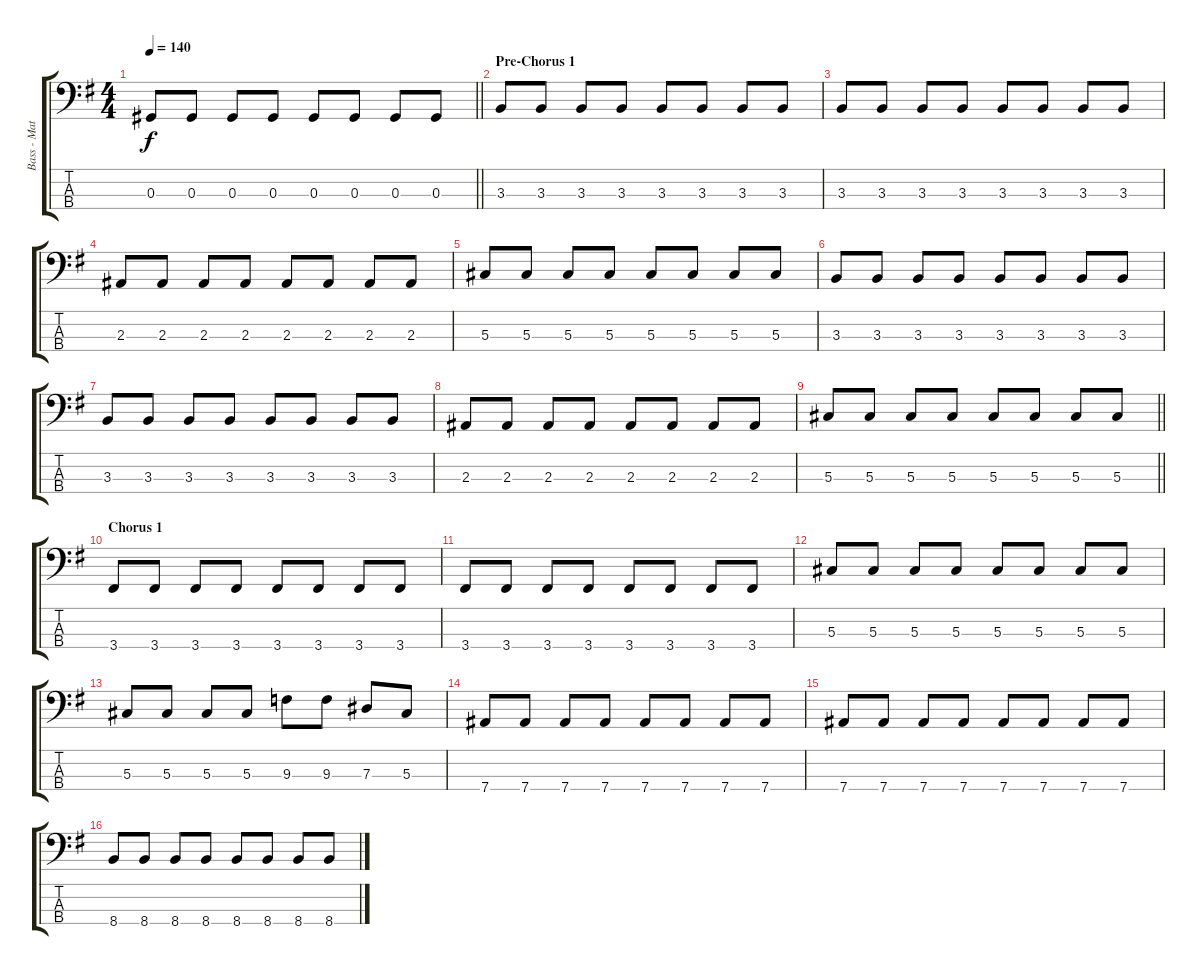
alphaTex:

\track ("Bass - Matt Rubano" "Bass - Mat") {instrument electricbassfinger}
\staff {score tabs}
\tuning (Gb2 Db2 Ab1 Eb1) {hide}
\ts (4 4)
\tempo 140
\clef f4
\barLineRight lightlight
\ks g
0.3.8{dy f volume 16} 0.3.8 0.3.8 0.3.8 0.3.8 0.3.8 0.3.8 0.3.8 |
\section ("" "Pre-Chorus 1")
3.3.8{volume 15} 3.3.8 3.3.8 3.3.8 3.3.8 3.3.8 3.3.8 3.3.8 |
3.3.8 3.3.8 3.3.8 3.3.8 3.3.8 3.3.8 3.3.8 3.3.8 |
2.3.8 2.3.8 2.3.8 2.3.8 2.3.8 2.3.8 2.3.8 2.3.8 |
5.3.8 5.3.8 5.3.8 5.3.8 5.3.8 5.3.8 5.3.8 5.3.8 |
3.3.8 3.3.8 3.3.8 3.3.8 3.3.8 3.3.8 3.3.8 3.3.8 |
3.3.8 3.3.8 3.3.8 3.3.8 3.3.8 3.3.8 3.3.8 3.3.8 |
2.3.8 2.3.8 2.3.8 2.3.8 2.3.8 2.3.8 2.3.8 2.3.8 |
\barLineRight lightlight
5.3.8 5.3.8 5.3.8 5.3.8 5.3.8 5.3.8 5.3.8 5.3.8 |
\section ("" "Chorus 1")
3.4.8 3.4.8 3.4.8 3.4.8 3.4.8 3.4.8 3.4.8 3.4.8 |
3.4.8 3.4.8 3.4.8 3.4.8 3.4.8 3.4.8 3.4.8 3.4.8 |
5.3.8 5.3.8 5.3.8 5.3.8 5.3.8 5.3.8 5.3.8 5.3.8 |
5.3.8 5.3.8 5.3.8 5.3.8 9.3.8 9.3.8 7.3.8 5.3.8 |
7.4.8 7.4.8 7.4.8 7.4.8 7.4.8 7.4.8 7.4.8 7.4.8 |
7.4.8 7.4.8 7.4.8 7.4.8 7.4.8 7.4.8 7.4.8 7.4.8 |
8.4.8 8.4.8 8.4.8 8.4.8 8.4.8 8.4.8 8.4.8 8.4.8
